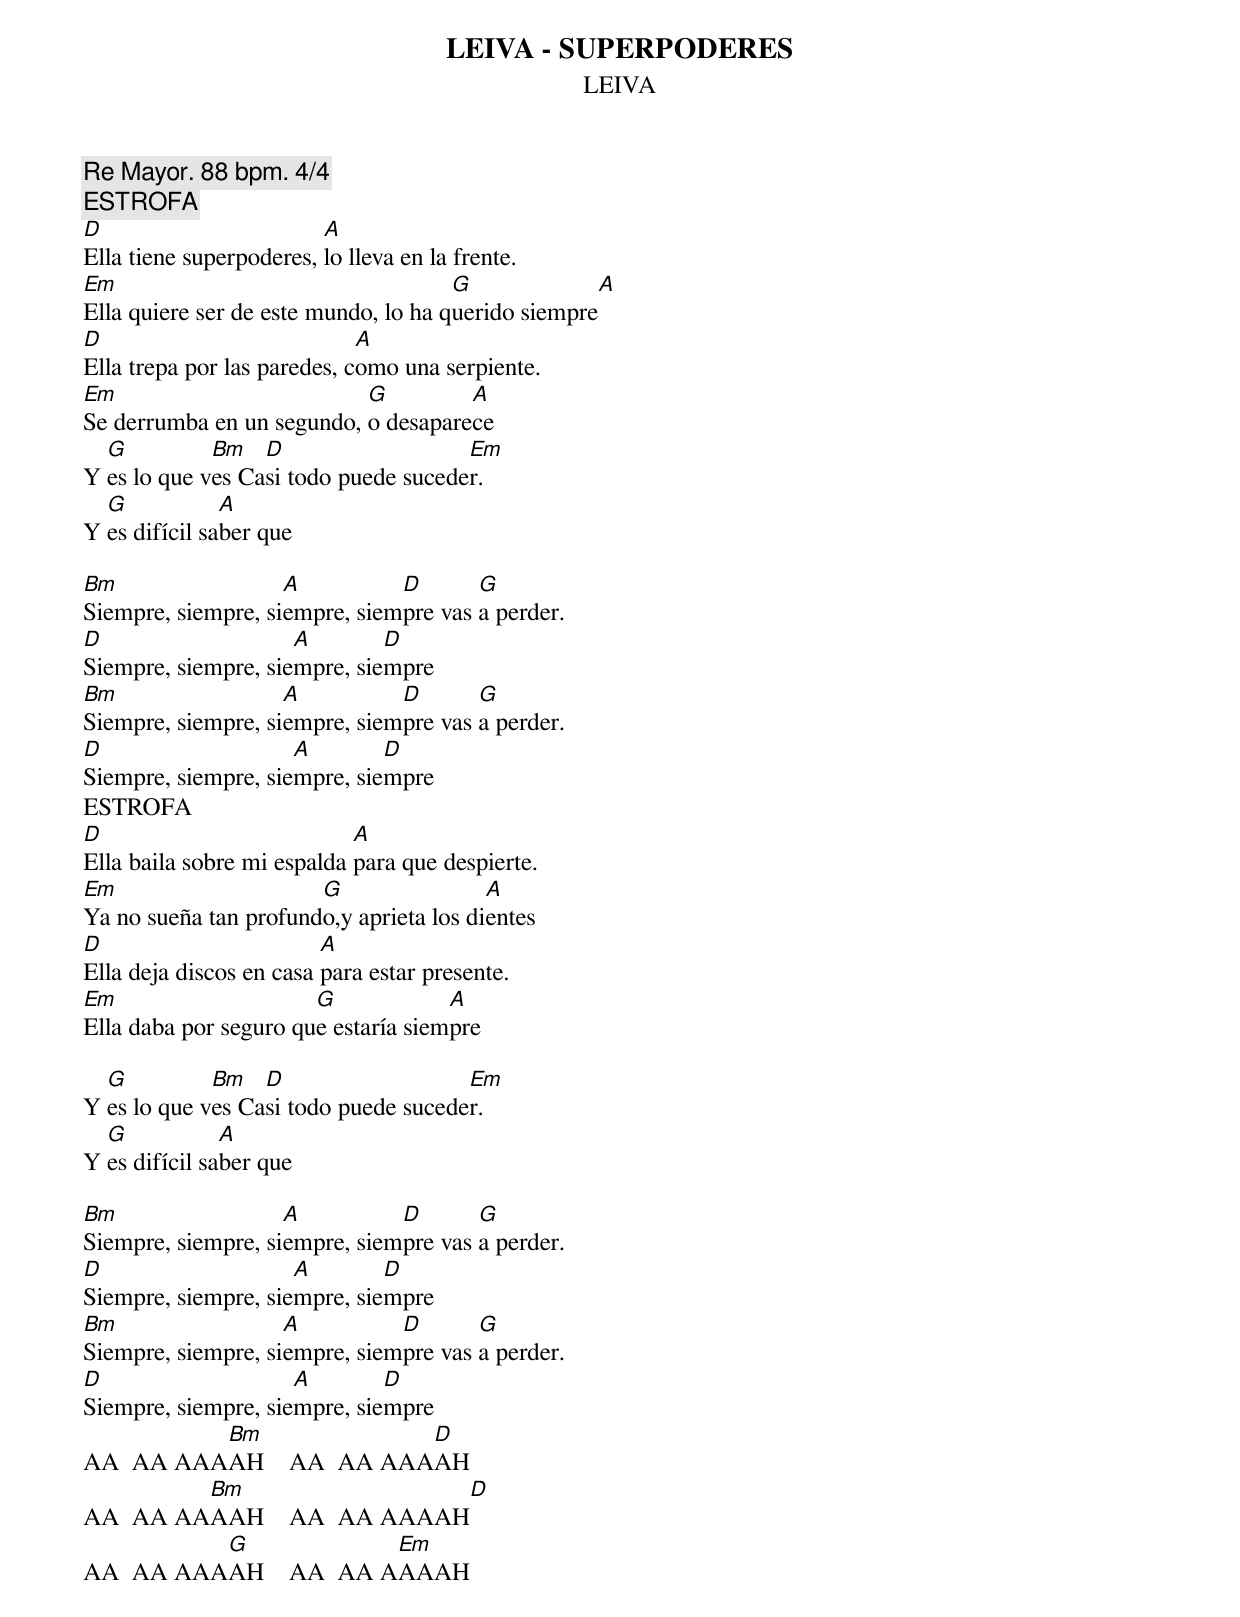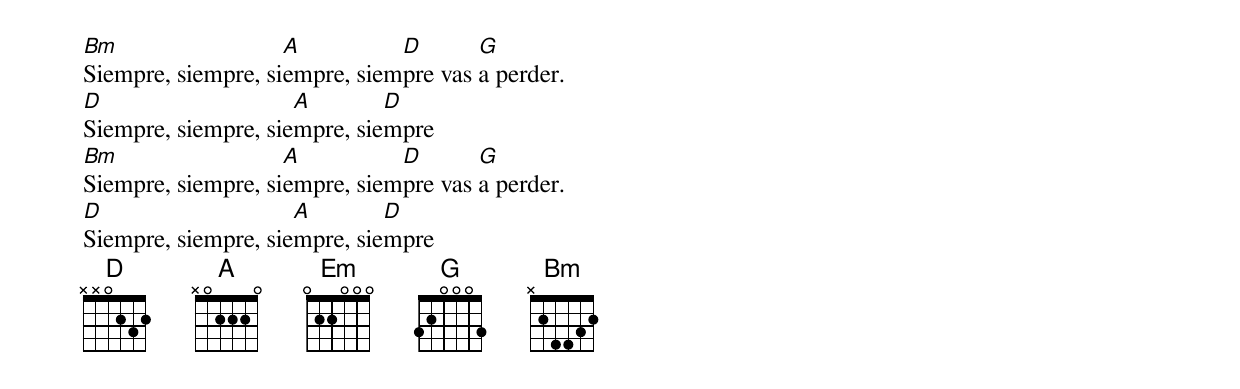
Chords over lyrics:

LEIVA - SUPERPODERES
LEIVA
Re Mayor. 88 bpm. 4/4
ESTROFA
D                        A
Ella tiene superpoderes, lo lleva en la frente.
Em			              G                A
Ella quiere ser de este mundo, lo ha querido siempre
D                            A
Ella trepa por las paredes, como una serpiente.
Em                         G         A
Se derrumba en un segundo, o desaparece
  G          Bm   D                   Em
Y es lo que ves Casi todo puede suceder.
  G            A
Y es difícil saber que

Bm                  A          D       G
Siempre, siempre, siempre, siempre vas a perder.
D                    A        D
Siempre, siempre, siempre, siempre
Bm                  A          D       G
Siempre, siempre, siempre, siempre vas a perder.
D                    A        D
Siempre, siempre, siempre, siempre
ESTROFA
D                           A
Ella baila sobre mi espalda para que despierte.
Em                     G                 A
Ya no sueña tan profundo,y aprieta los dientes
D                        A
Ella deja discos en casa para estar presente.
Em                     G             A
Ella daba por seguro que estaría siempre

  G          Bm   D                   Em
Y es lo que ves Casi todo puede suceder.
  G            A
Y es difícil saber que

Bm                  A          D       G
Siempre, siempre, siempre, siempre vas a perder.
D                    A        D
Siempre, siempre, siempre, siempre
Bm                  A          D       G
Siempre, siempre, siempre, siempre vas a perder.
D                    A        D
Siempre, siempre, siempre, siempre
          Bm              D
AA  AA AAAAH    AA  AA AAAAH
         Bm                 D
AA  AA AAAAH    AA  AA AAAAH
          G             Em
AA  AA AAAAH    AA  AA AAAAH

Bm                  A          D       G
Siempre, siempre, siempre, siempre vas a perder.
D                    A        D
Siempre, siempre, siempre, siempre
Bm                  A          D       G
Siempre, siempre, siempre, siempre vas a perder.
D                    A        D
Siempre, siempre, siempre, siempre
